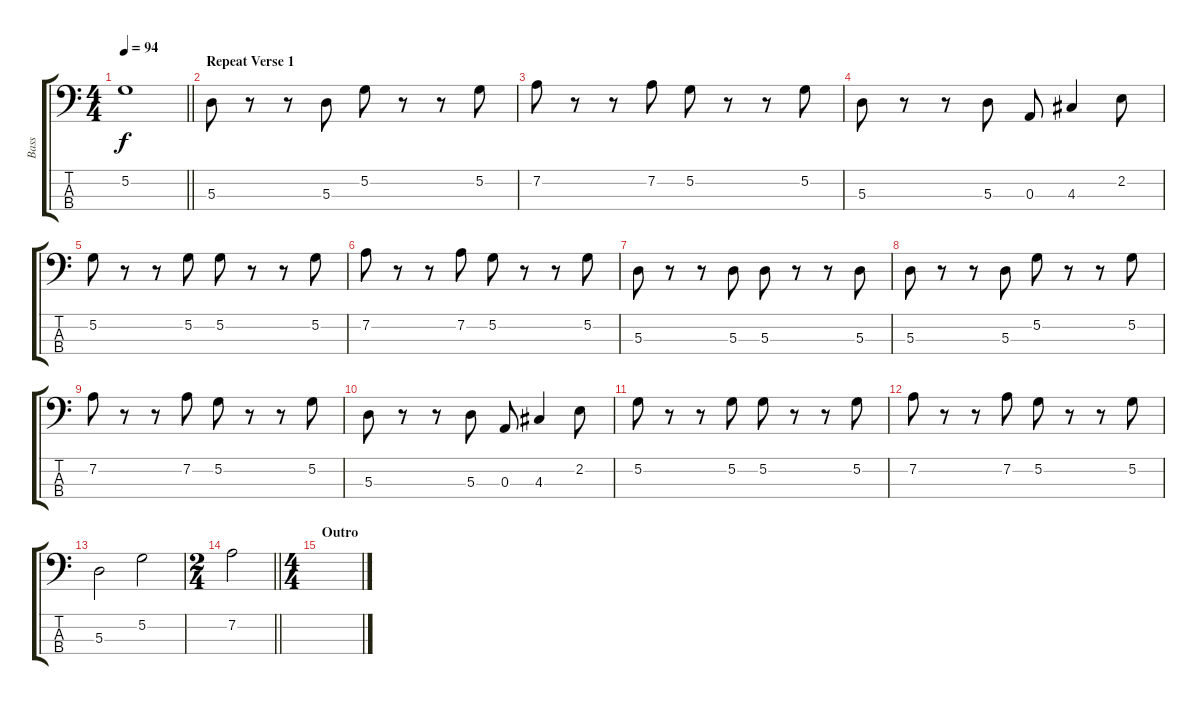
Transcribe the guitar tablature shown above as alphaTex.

\track ("Bass" "Bass") {instrument electricbassfinger}
\staff {score tabs}
\tuning (G2 D2 A1 E1) {hide}
\ts (4 4)
\tempo 94
\clef f4
\barLineRight lightlight
\ks c
5.2.1{dy f} |
\section ("" "Repeat Verse 1")
5.3.8 r.8 r.8 5.3.8 5.2.8 r.8 r.8 5.2.8 |
7.2.8 r.8 r.8 7.2.8 5.2.8 r.8 r.8 5.2.8 |
5.3.8 r.8 r.8 5.3.8 0.3.8 4.3.4 2.2.8 |
5.2.8 r.8 r.8 5.2.8 5.2.8 r.8 r.8 5.2.8 |
7.2.8 r.8 r.8 7.2.8 5.2.8 r.8 r.8 5.2.8 |
5.3.8 r.8 r.8 5.3.8 5.3.8 r.8 r.8 5.3.8 |
5.3.8 r.8 r.8 5.3.8 5.2.8 r.8 r.8 5.2.8 |
7.2.8 r.8 r.8 7.2.8 5.2.8 r.8 r.8 5.2.8 |
5.3.8 r.8 r.8 5.3.8 0.3.8 4.3.4 2.2.8 |
5.2.8 r.8 r.8 5.2.8 5.2.8 r.8 r.8 5.2.8 |
7.2.8 r.8 r.8 7.2.8 5.2.8 r.8 r.8 5.2.8 |
5.3.2 5.2.2 |
\ts (2 4)
\barLineRight lightlight
7.2.2 |
\ts (4 4)
\section ("" "Outro")
